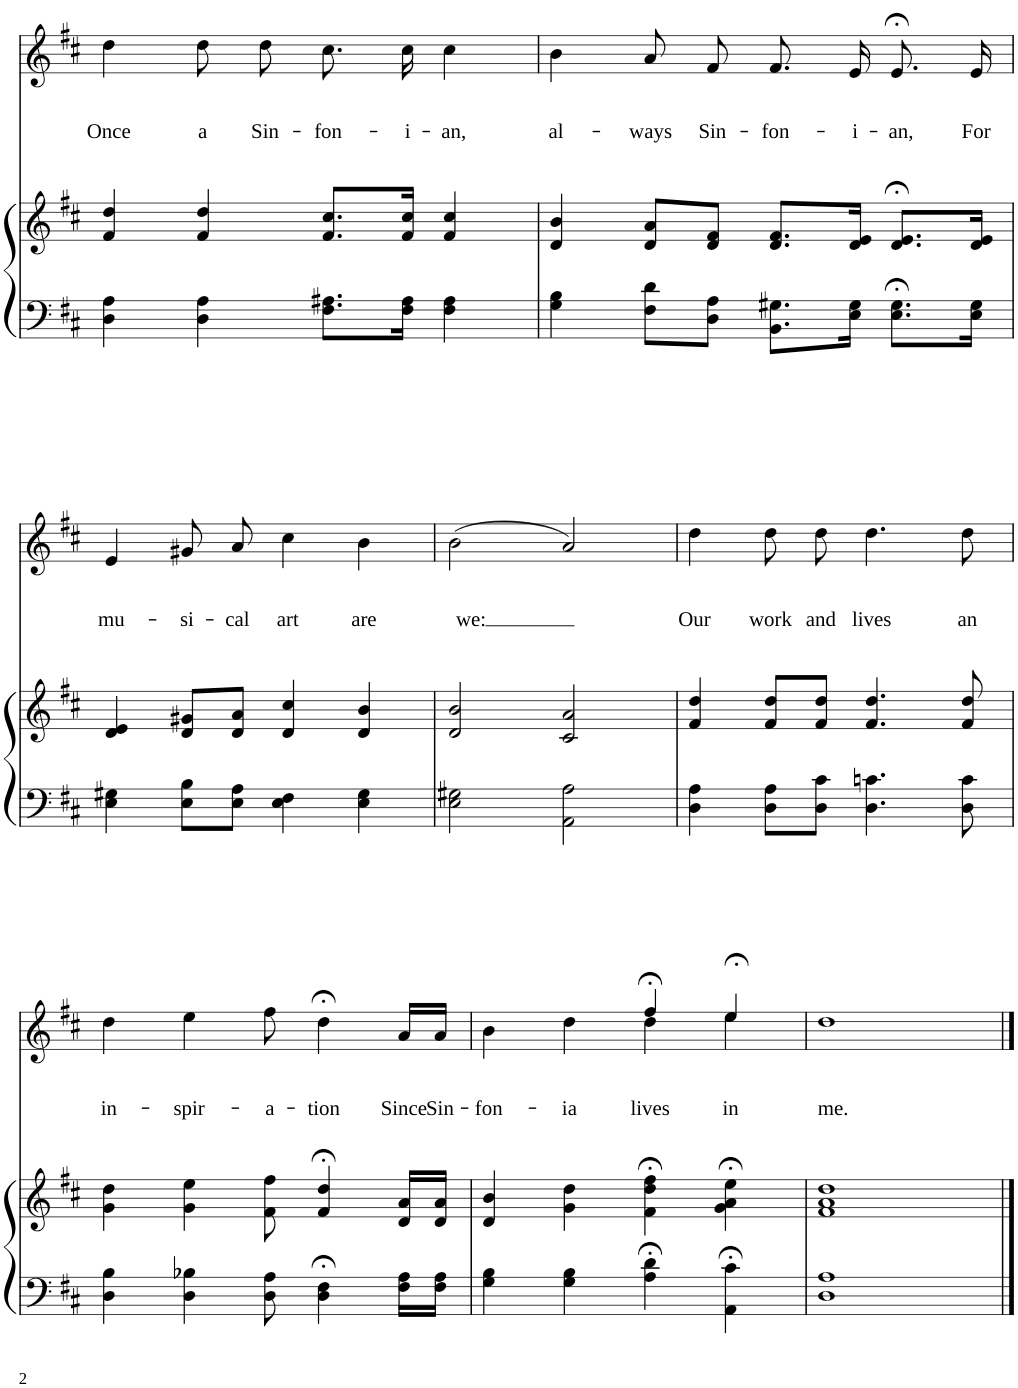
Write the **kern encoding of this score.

**kern	**kern	**kern	**text
*part2	*part2	*part1	*part1
*staff3	*staff2	*staff1	*staff1
*I"Piano	*	*I"Tenor	*
*I'Pno	*	*	*
!!LO:PB:g=z
*clefF4	*clefG2	*clefG2	*
*k[f#c#]	*k[f#c#]	*k[f#c#]	*
*M4/4	*M4/4	*M4/4	*
*met(c)	*met(c)	*met(c)	*
=10	=10	=10	=10
!	!	!	!LO:LY:b
4D\ 4A\	4f#/ 4dd/	4dd\	Once
!	!	!	!LO:LY:b
4D\ 4A\	4f#/ 4dd/	8dd\	a
!	!	!	!LO:LY:b
.	.	8dd\	Sin-
!	!	!	!LO:LY:b
8.F#\ 8.A#X\L	8.f#/ 8.cc#/L	8.cc#\	-fon-
!	!	!	!LO:LY:b
16F#\ 16A#\Jk	16f#/ 16cc#/Jk	16cc#\	-i-
!	!	!	!LO:LY:b
4F#\ 4A#\	4f#/ 4cc#/	4cc#\	-an,
=11	=11	=11	=11
!	!	!	!LO:LY:b
4G\ 4B\	4d/ 4b/	4b\	al-
!	!	!	!LO:LY:b
8F#\ 8d\L	8d/ 8a/L	8a/	-ways
!	!	!	!LO:LY:b
8D\ 8A\J	8d/ 8f#/J	8f#/	Sin-
!	!	!	!LO:LY:b
8.BB\ 8.G#X\L	8.d/ 8.f#/L	8.f#/	-fon-
!	!	!	!LO:LY:b
16E\ 16G#\Jk	16d/ 16e/Jk	16e/	-i-
!	!	!	!LO:LY:b
8.E\;< 8.G#\;<L	8.d/;< 8.e/;<L	8.e;</	-an,
!	!	!	!LO:LY:b
16E\ 16G#\Jk	16d/ 16e/Jk	16e/	For
!!LO:LB:g=z
=12	=12	=12	=12
!	!	!	!LO:LY:b
4E\ 4G#X\	4d/ 4e/	4e/	mu-
!	!	!	!LO:LY:b
8E\ 8B\L	8d/ 8g#X/L	8g#X/	-si-
!	!	!	!LO:LY:b
8E\ 8A\J	8d/ 8a/J	8a/	-cal
!	!	!	!LO:LY:b
4E\ 4F#\	4d/ 4cc#/	4cc#\	art
!	!	!	!LO:LY:b
4E\ 4G#\	4d/ 4b/	4b\	are
=13	=13	=13	=13
!	!	!	!LO:LY:b
2E\ 2G#X\	2d/ 2b/	(2b\	we:
2AA\ 2A\	2c#/ 2a/	2a/)	.
=14	=14	=14	=14
!	!	!	!LO:LY:b
4D\ 4A\	4f#/ 4dd/	4dd\	Our
!	!	!	!LO:LY:b
8D\ 8A\L	8f#/ 8dd/L	8dd\	work
!	!	!	!LO:LY:b
8D\ 8c#\J	8f#/ 8dd/J	8dd\	and
!	!	!	!LO:LY:b
4.D\ 4.cn\	4.f#/ 4.dd/	4.dd\	lives
!	!	!	!LO:LY:b
8D\ 8c\	8f#/ 8dd/	8dd\	an
!!LO:LB:g=z
=15	=15	=15	=15
!	!	!	!LO:LY:b
4D\ 4B\	4g\ 4dd\	4dd\	in-
!	!	!	!LO:LY:b
4D\ 4B-X\	4g\ 4ee\	4ee\	-spir-
!	!	!	!LO:LY:b
8D\ 8A\	8f#\ 8ff#\	8ff#\	-a-
!	!	!	!LO:LY:b
4D\;< 4F#\;<	4f#/;< 4dd/;<	4dd;<\	-tion
!	!	!	!LO:LY:b
16F#\ 16A\LL	16d/ 16a/LL	16a/LL	Since
!	!	!	!LO:LY:b
16F#\ 16A\JJ	16d/ 16a/JJ	16a/JJ	Sin-
=16	=16	=16	=16
!	!	!	!LO:LY:b
*	*	*^	*
4G\ 4B\	4d/ 4b/	4b\	2ryy	-fon-
!	!	!	!	!LO:LY:b
4G\ 4B\	4g\ 4dd\	4dd\	.	-ia
!	!	!	!	!LO:LY:b
4A\;< 4d\;<	4f#\;< 4dd\;< 4ff#\;<	4ff#;</	4dd\	lives
!	!	!	!	!LO:LY:b
4AA\;< 4c#\;<	4g\;< 4a\;< 4ee\;<	4ee;</	4ee\	in
=17	=17	=17	=17	=17
!	!	!	!	!LO:LY:b
*	*	*v	*v	*
1D 1A	1f# 1a 1dd	1dd	me.
==	==	==	==
*-	*-	*-	*-
